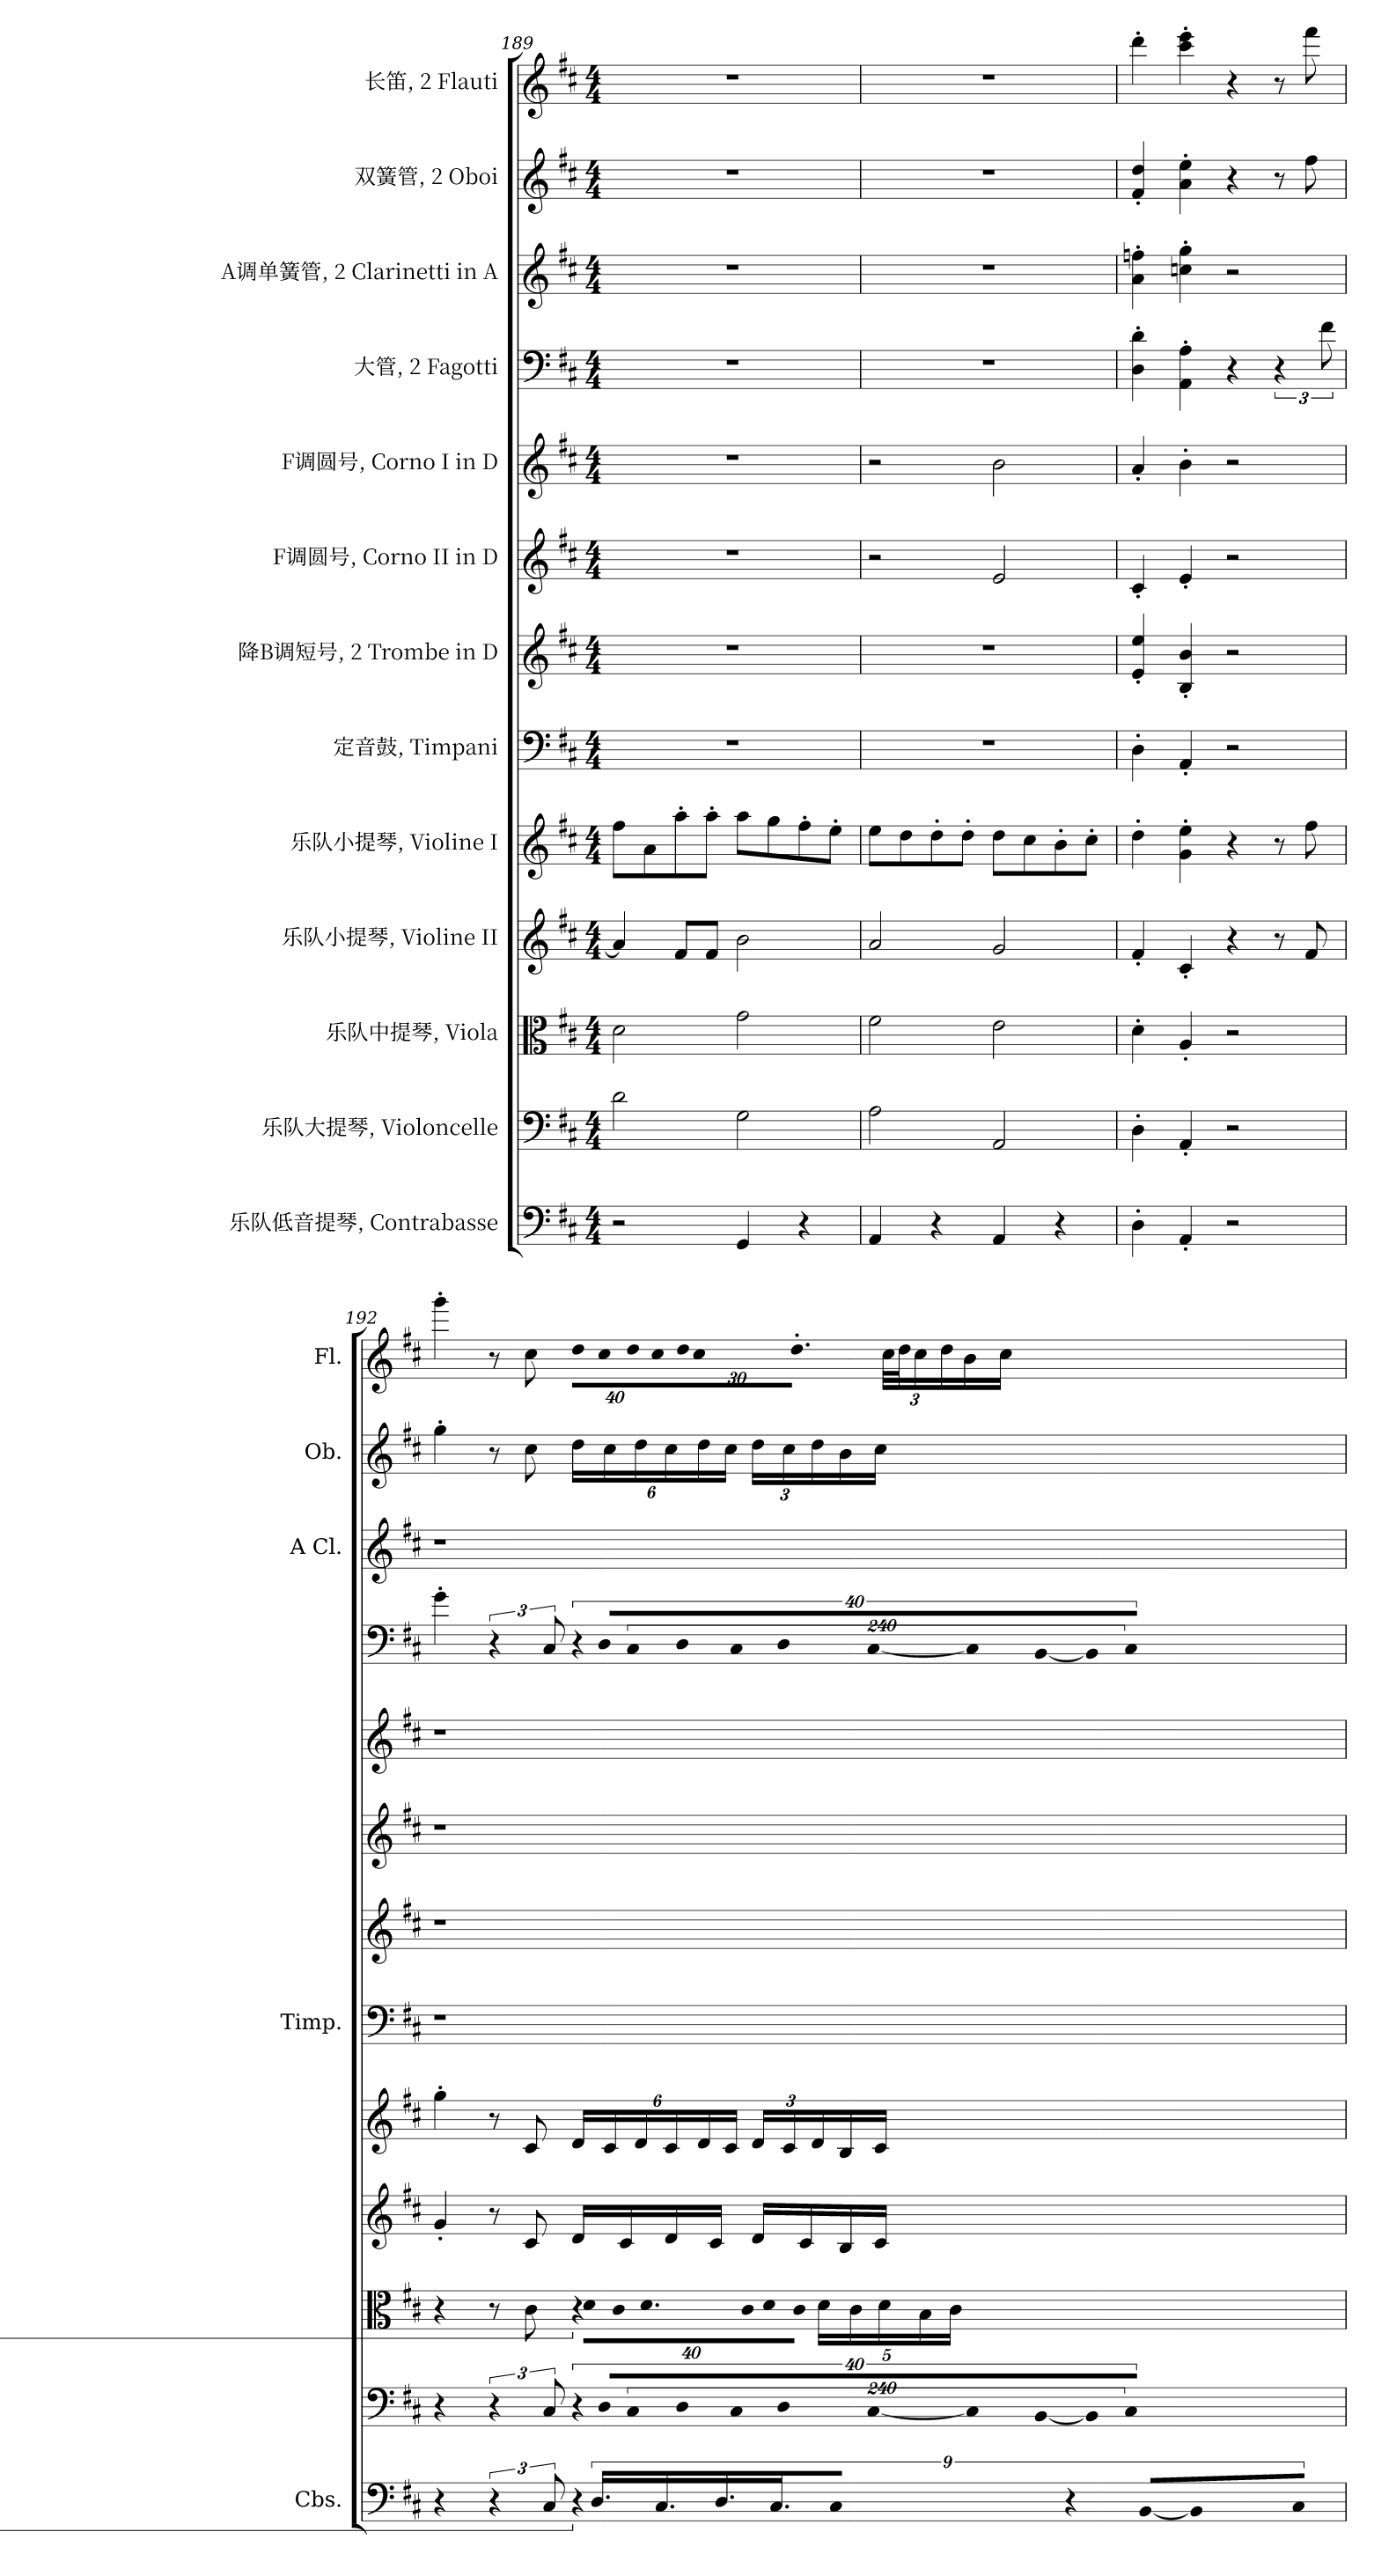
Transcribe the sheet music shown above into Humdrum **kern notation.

**kern	**kern	**kern	**kern	**kern	**kern	**kern	**kern	**kern	**kern	**kern	**kern	**kern
*part13	*part12	*part11	*part10	*part9	*part8	*part7	*part6	*part5	*part4	*part3	*part2	*part1
*staff13	*staff12	*staff11	*staff10	*staff9	*staff8	*staff7	*staff6	*staff5	*staff4	*staff3	*staff2	*staff1
*I"乐队低音提琴, Contrabasse	*I"乐队大提琴, Violoncelle	*I"乐队中提琴, Viola	*I"乐队小提琴, Violine II	*I"乐队小提琴, Violine I	*I"定音鼓, Timpani	*I"降B调短号, 2 Trombe in D	*I"F调圆号, Corno II in D	*I"F调圆号, Corno I in D	*I"大管, 2 Fagotti	*I"A调单簧管, 2 Clarinetti in A	*I"双簧管, 2 Oboi	*I"长笛, 2 Flauti
*I'Cbs.	*	*	*	*	*I'Timp.	*	*	*	*	*I'A Cl.	*I'Ob.	*I'Fl.
*clefF4	*clefF4	*clefC3	*clefG2	*clefG2	*clefF4	*clefG2	*clefG2	*clefG2	*clefF4	*clefG2	*clefG2	*clefG2
*ITrd7c12	*	*	*	*	*	*ITrd1c2	*ITrd4c7	*ITrd4c7	*	*ITrd2c3	*	*
*k[f#c#]	*k[f#c#]	*k[f#c#]	*k[f#c#]	*k[f#c#]	*k[f#c#]	*k[]	*k[f#]	*k[f#]	*k[f#c#]	*k[f#c#g#d#a#]	*k[f#c#]	*k[f#c#]
*M4/4	*M4/4	*M4/4	*M4/4	*M4/4	*M4/4	*M4/4	*M4/4	*M4/4	*M4/4	*M4/4	*M4/4	*M4/4
*MM278	*MM278	*MM278	*MM278	*MM278	*MM278	*MM278	*MM278	*MM278	*MM278	*MM278	*MM278	*MM278
=189	=189	=189	=189	=189	=189	=189	=189	=189	=189	=189	=189	=189
2r	2d\	2d\	4a/]	8ff#\L	1r	1r	1r	1r	1r	1r	1r	1r
.	.	.	.	8a\	.	.	.	.	.	.	.	.
.	.	.	8f#/L	8aa'\	.	.	.	.	.	.	.	.
.	.	.	8f#/J	8aa'\J	.	.	.	.	.	.	.	.
4GGG/	2G\	2g\	2b\	8aa\L	.	.	.	.	.	.	.	.
.	.	.	.	8gg\	.	.	.	.	.	.	.	.
4r	.	.	.	8ff#'\	.	.	.	.	.	.	.	.
.	.	.	.	8ee'\J	.	.	.	.	.	.	.	.
=190	=190	=190	=190	=190	=190	=190	=190	=190	=190	=190	=190	=190
*	*	*	*	*	*	*	*	*	*	*	*	*MM278
4AAA/	2A\	2f#\	2a/	8ee\L	1r	1r	2r	2r	1r	1r	1r	1r
.	.	.	.	8dd\	.	.	.	.	.	.	.	.
4r	.	.	.	8dd'\	.	.	.	.	.	.	.	.
.	.	.	.	8dd'\J	.	.	.	.	.	.	.	.
4AAA/	2AA/	2e\	2g/	8dd\L	.	.	2A/	2e\	.	.	.	.
.	.	.	.	8cc#\	.	.	.	.	.	.	.	.
4r	.	.	.	8b'\	.	.	.	.	.	.	.	.
.	.	.	.	8cc#'\J	.	.	.	.	.	.	.	.
=191	=191	=191	=191	=191	=191	=191	=191	=191	=191	=191	=191	=191
*	*	*	*	*	*	*	*	*	*	*	*	*MM278
4DD'\	4D'\	4d'\	4f#'/	4dd'\	4D'\	4d/' 4dd/'	4F#'/	4d'/	4D\' 4d\'	4f#\' 4ddn\'	4f#/' 4dd/'	4ddd'\
4AAA'/	4AA'/	4A'/	4c#'/	4g\' 4ee\'	4AA'/	4A/' 4a/'	4A'/	4e'\	4AA\' 4A\'	4an\' 4ee\'	4a\' 4ee\'	4ccc#\' 4eee\'
*	*	*	*	*	*	*	*	*	*	*	*	*MM257
2r	2r	2r	4r	4r	2r	2r	2r	2r	4r	2r	4r	4r
*	*	*	*	*	*	*	*	*	*	*	*	*MM310
.	.	.	8r	8r	.	.	.	.	6r	.	8r	8r
.	.	.	8f#/	8ff#\	.	.	.	.	.	.	8ff#\	8fff#\
.	.	.	.	.	.	.	.	.	12f#\	.	.	.
!!LO:PB:g=z
=192	=192	=192	=192	=192	=192	=192	=192	=192	=192	=192	=192	=192
*	*	*	*	*	*	*	*	*	*	*	*	*MM278
4r	4r	4r	4g'/	4gg'\	1r	1r	1r	1r	4g'\	1r	4gg'\	4ggg'\
*	*	*	*	*	*	*	*	*	*	*	*	*MM246
6r	6r	8r	8r	8r	.	.	.	.	6r	.	8r	8r
.	.	8c#\	8c#/	8c#/	.	.	.	.	.	.	8cc#\	8cc#\
12CC#/	12C#/	.	.	.	.	.	.	.	12C#/	.	.	.
!LO:N:vis=32	!LO:N:vis=32	!LO:N:vis=64	!	!	!	!	!	!	!	!	!	!
*	*	*	*	*Xbrackettup	*	*	*	*	*	*	*	*
!	!	!	!	!	!	!	!	!	!LO:N:vis=32	!	!	!
*	*	*	*	*	*	*	*	*	*	*	*Xbrackettup	*Xbrackettup
*	*	*	*	*	*	*	*	*	*	*	*	*MM310
!	!	!	!	!	!	!	!	!	!	!	!	!LO:N:vis=32
1920%53r	640%23r	960%17r	16d/LL	24d/LL	.	.	.	.	640%23r	.	24dd\LL	640%23dd\LLL
!	!	!LO:N:vis=32	!	!	!	!	!	!	!	!	!	!
.	.	640%23d\LLL	.	.	.	.	.	.	.	.	.	.
18.DD/LL	.	.	.	.	.	.	.	.	.	.	.	.
!	!LO:N:vis=32	!	!	!	!	!	!	!	!LO:N:vis=32	!	!	!LO:N:vis=32
.	640%23D/KLL	.	.	.	.	.	.	.	640%23D/KLL	.	.	640%23cc#\
.	.	.	.	24c#/	.	.	.	.	.	.	24cc#\	.
!	!	!LO:N:vis=32	!	!	!	!	!	!	!	!	!	!
.	.	640%23c#\	.	.	.	.	.	.	.	.	.	.
.	.	.	16c#/	.	.	.	.	.	.	.	.	.
!	!LO:N:vis=16	!	!	!	!	!	!	!	!LO:N:vis=16	!	!	!LO:N:vis=32
.	1920%137C#/	.	.	.	.	.	.	.	1920%137C#/	.	.	640%23dd\
.	.	.	.	24d/	.	.	.	.	.	.	24dd\	.
!	!	!LO:N:vis=32.	!	!	!	!	!	!	!	!	!	!
.	.	1920%103d\	.	.	.	.	.	.	.	.	.	.
!	!	!	!	!	!	!	!	!	!	!	!	!LO:N:vis=32
.	.	.	.	.	.	.	.	.	.	.	.	640%23cc#\
18.CC#/	.	.	.	.	.	.	.	.	.	.	.	.
.	.	.	16d/	24c#/	.	.	.	.	.	.	24cc#\	.
!	!LO:N:vis=16	!LO:N:vis=32	!	!	!	!	!	!	!LO:N:vis=16	!	!	!
.	1920%137D/	640%23c#\	.	.	.	.	.	.	1920%137D/	.	.	.
!	!	!	!	!	!	!	!	!	!	!	!	!LO:N:vis=256%9
.	.	.	.	.	.	.	.	.	.	.	.	960%17dd\K
!	!	!	!	!	!	!	!	!	!	!	!	!LO:N:vis=32
.	.	.	.	.	.	.	.	.	.	.	.	640%23cc#\
.	.	.	.	24d/	.	.	.	.	.	.	24dd\	.
!	!	!LO:N:vis=32	!	!	!	!	!	!	!	!	!	!
.	.	640%23d\	.	.	.	.	.	.	.	.	.	.
.	.	.	16c#/JJ	.	.	.	.	.	.	.	.	.
18.DD/	.	.	.	.	.	.	.	.	.	.	.	.
!	!	!	!	!	!	!	!	!	!	!	!	!LO:N:vis=32.
.	.	.	.	.	.	.	.	.	.	.	.	1920%103dd'\JJJ
.	.	.	.	24c#/JJ	.	.	.	.	.	.	24cc#\JJ	.
!	!LO:N:vis=16	!	!	!	!	!	!	!	!LO:N:vis=16	!	!	!
.	1920%137C#/	.	.	.	.	.	.	.	1920%137C#/	.	.	.
!	!	!LO:N:vis=32	!	!	!	!	!	!	!	!	!	!
.	.	640%23c#\JJJ	.	.	.	.	.	.	.	.	.	.
.	.	.	16d/LL	24d/LL	.	.	.	.	.	.	24dd\LL	.
*	*	*Xbrackettup	*	*	*	*	*	*	*	*	*	*
.	.	20d\LL	.	.	.	.	.	.	.	.	.	48cc#\LLL
.	.	.	.	.	.	.	.	.	.	.	.	48dd\J
18.CC#/	.	.	.	.	.	.	.	.	.	.	.	.
!	!LO:N:vis=32	!	!	!	!	!	!	!	!LO:N:vis=32	!	!	!
.	640%23D/L	.	.	.	.	.	.	.	640%23D/L	.	.	.
.	.	.	.	24c#/	.	.	.	.	.	.	24cc#\	.
.	.	.	.	.	.	.	.	.	.	.	.	24cc#\
.	.	20c#\	.	.	.	.	.	.	.	.	.	.
.	.	.	16c#/	.	.	.	.	.	.	.	.	.
!	!LO:N:vis=32	!	!	!	!	!	!	!	!LO:N:vis=32	!	!	!
.	[640%23C#/	.	.	.	.	.	.	.	[640%23C#/	.	.	.
.	.	.	.	24d/	.	.	.	.	.	.	24dd\	.
.	.	.	.	.	.	.	.	.	.	.	.	24dd\
.	.	20d\	.	.	.	.	.	.	.	.	.	.
!	!LO:N:vis=32	!	!	!	!	!	!	!	!LO:N:vis=32	!	!	!
.	640%23C#/]	.	.	.	.	.	.	.	640%23C#/]	.	.	.
!LO:N:vis=32	!	!	!	!	!	!	!	!	!	!	!	!
1920%53CC#/JJk	.	.	.	.	.	.	.	.	.	.	.	.
.	.	.	16B/	16B/	.	.	.	.	.	.	16b\	.
.	.	.	.	.	.	.	.	.	.	.	.	16b\
1920ryy	.	.	.	.	.	.	.	.	.	.	.	.
!LO:N:vis=32	!	!	!	!	!	!	!	!	!	!	!	!
1920%53r	.	.	.	.	.	.	.	.	.	.	.	.
!	!LO:N:vis=32	!	!	!	!	!	!	!	!LO:N:vis=32	!	!	!
.	[640%23BB/	.	.	.	.	.	.	.	[640%23BB/	.	.	.
.	.	20B\	.	.	.	.	.	.	.	.	.	.
!LO:N:vis=32	!	!	!	!	!	!	!	!	!	!	!	!
[1920%53BBB/LLL	.	.	.	.	.	.	.	.	.	.	.	.
!	!LO:N:vis=32	!	!	!	!	!	!	!	!LO:N:vis=32	!	!	!
.	640%23BB/]	.	.	.	.	.	.	.	640%23BB/]	.	.	.
.	.	.	16c#/JJ	16c#/JJ	.	.	.	.	.	.	16cc#\JJ	.
.	.	.	.	.	.	.	.	.	.	.	.	16cc#\JJ
!LO:N:vis=32	!	!	!	!	!	!	!	!	!	!	!	!
1920%53BBB/]	.	.	.	.	.	.	.	.	.	.	.	.
.	.	20c#\JJ	.	.	.	.	.	.	.	.	.	.
!	!LO:N:vis=32	!	!	!	!	!	!	!	!LO:N:vis=32	!	!	!
.	[640%23C#/JJJ	.	.	.	.	.	.	.	[640%23C#/JJJ	.	.	.
1920ryy	.	.	.	.	.	.	.	.	.	.	.	.
!LO:N:vis=32	!	!	!	!	!	!	!	!	!	!	!	!
[1920%53CC#/JJJ	.	.	.	.	.	.	.	.	.	.	.	.
640ryy	.	.	640ryy	640ryy	640ryy	640ryy	640ryy	640ryy	.	640ryy	640ryy	.
.	.	1920ryy	.	.	.	.	.	.	.	.	.	1920ryy
=	=	=	=	=	=	=	=	=	=	=	=	=
*-	*-	*-	*-	*-	*-	*-	*-	*-	*-	*-	*-	*-
